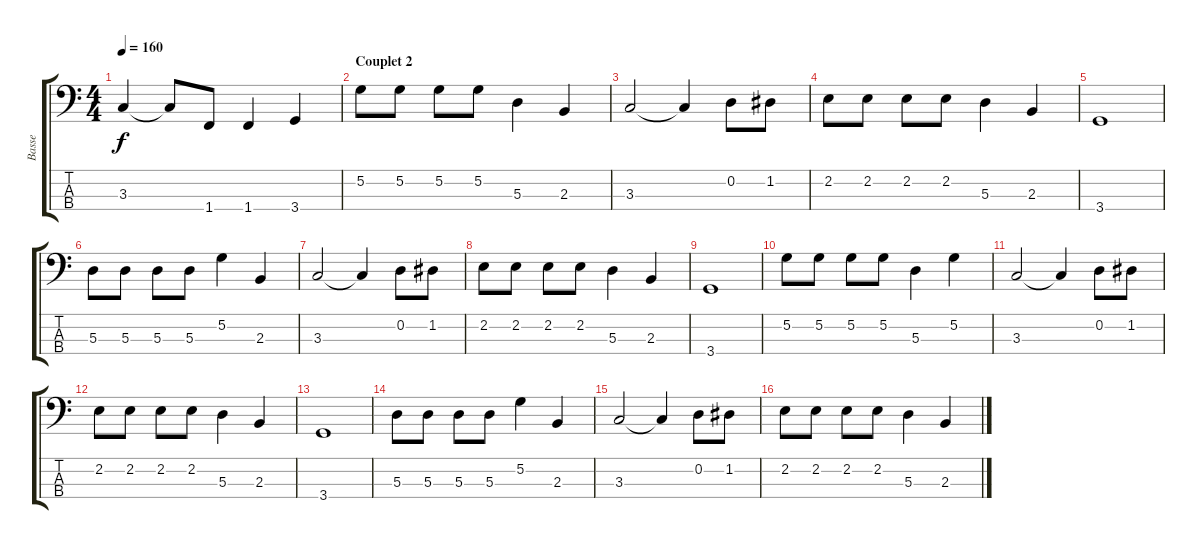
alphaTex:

\track ("Basse" "Basse") {instrument electricbassfinger}
\staff {score tabs}
\tuning (G2 D2 A1 E1) {hide}
\ts (4 4)
\tempo 160
\clef f4
\ks c
3.3.4{dy f} 3.3{t}.8 1.4.8 1.4.4 3.4.4 |
\section ("" "Couplet 2")
5.2.8 5.2.8 5.2.8 5.2.8 5.3.4 2.3.4 |
3.3.2 3.3{t}.4 0.2.8 1.2.8 |
2.2.8 2.2.8 2.2.8 2.2.8 5.3.4 2.3.4 |
3.4.1 |
5.3.8 5.3.8 5.3.8 5.3.8 5.2.4 2.3.4 |
3.3.2 3.3{t}.4 0.2.8 1.2.8 |
2.2.8 2.2.8 2.2.8 2.2.8 5.3.4 2.3.4 |
3.4.1 |
5.2.8 5.2.8 5.2.8 5.2.8 5.3.4 5.2.4 |
3.3.2 3.3{t}.4 0.2.8 1.2.8 |
2.2.8 2.2.8 2.2.8 2.2.8 5.3.4 2.3.4 |
3.4.1 |
5.3.8 5.3.8 5.3.8 5.3.8 5.2.4 2.3.4 |
3.3.2 3.3{t}.4 0.2.8 1.2.8 |
2.2.8 2.2.8 2.2.8 2.2.8 5.3.4 2.3.4
